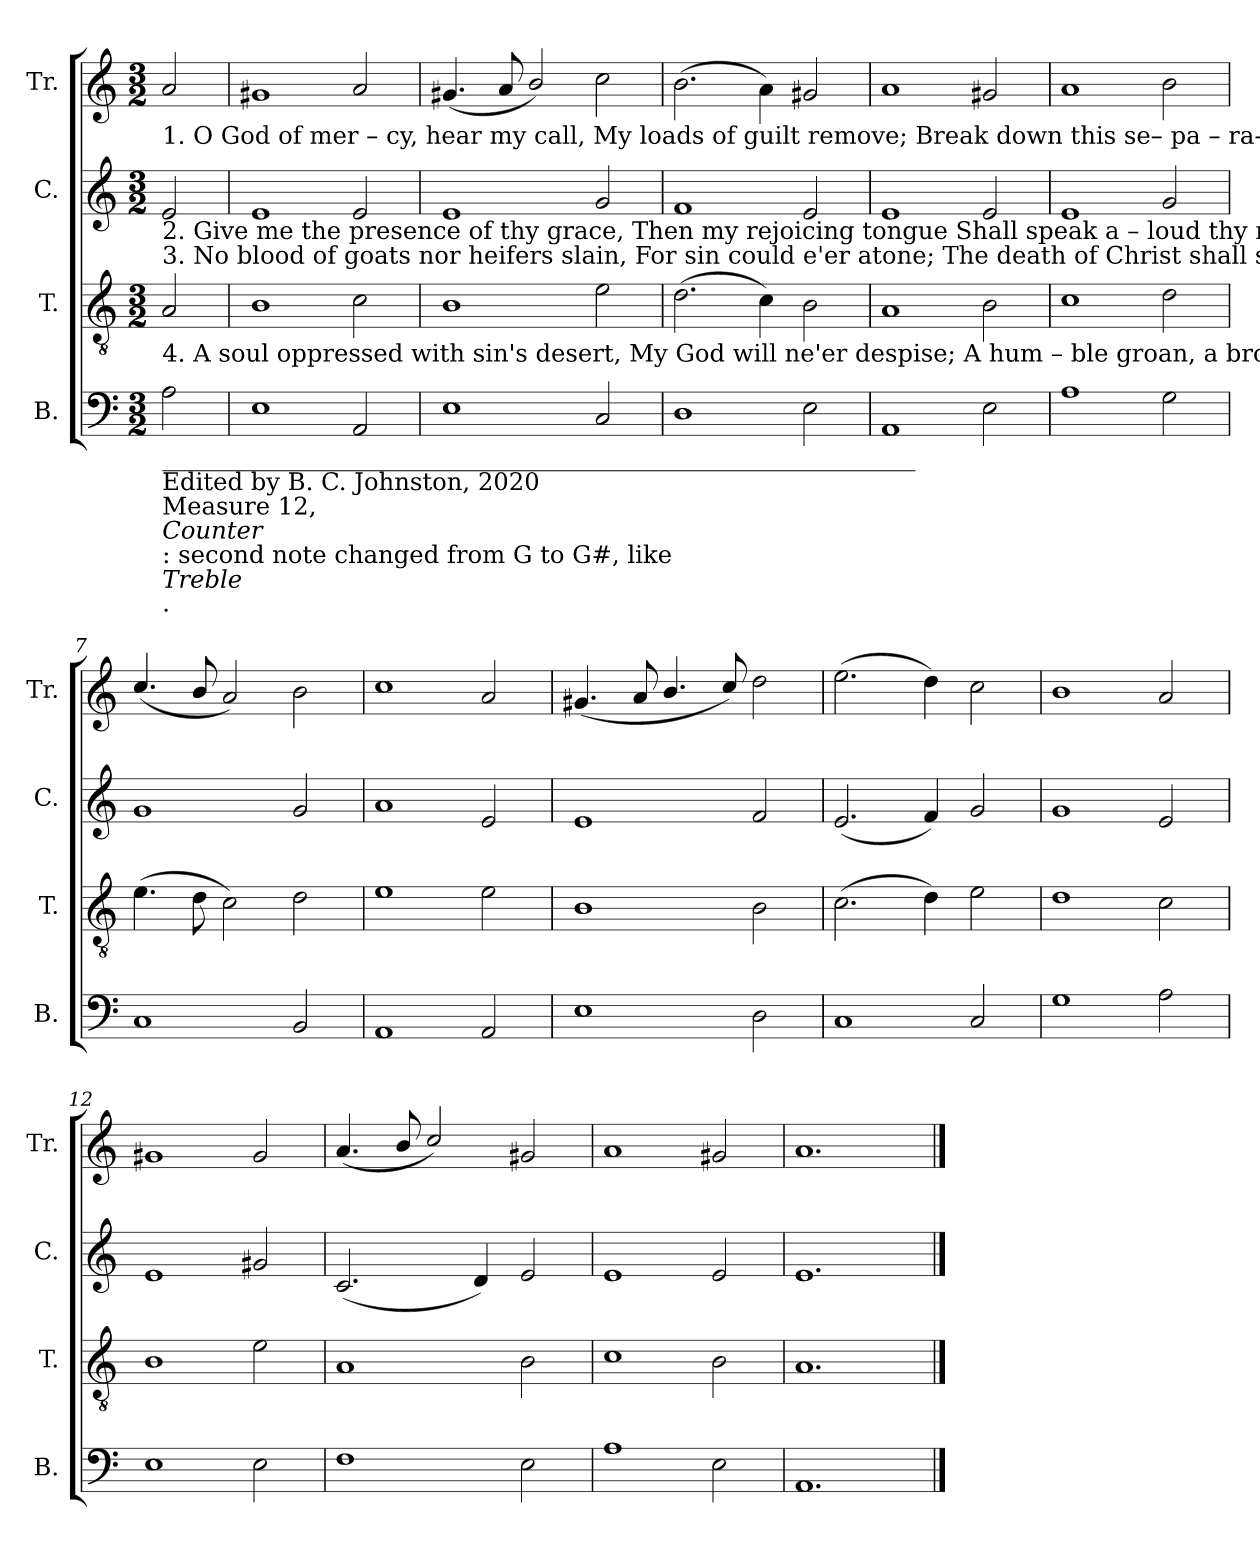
**kern	**kern	**kern	**kern
*part4	*part3	*part2	*part1
*staff4	*staff3	*staff2	*staff1
*I"B.	*I"T.	*I"C.	*I"Tr.
*I'B.	*I'T.	*I'C.	*I'Tr.
*clefF4	*clefGv2	*clefG2	*clefG2
*k[]	*k[]	*k[]	*k[]
*M3/2	*M3/2	*M3/2	*M3/2
*MM130	*MM130	*MM130	*MM130
=1	=1	=1	=1
!	!	!	!LO:TX:b:t=1. O  God of  mer  –   cy,    hear  my  call,  My loads of guilt remove;  Break down          this  se– pa – ra–ting  wall, That bars        me from  my  love.
!	!	!LO:TX:b:t=2. Give me  the  presence     of  thy  grace, Then my  rejoicing  tongue  Shall    speak     a  –  loud  thy righteousness, And  make   thy praise my song.	!
!	!	!LO:TX:b:t=3. No blood of goats  nor   heifers    slain,   For sin could  e'er  atone;   The    death     of  Christ  shall  still  remain   Suf – fi –  cient   and   a – lone.	!
!	!LO:TX:b:t=4. A soul  oppressed  with   sin's    desert,  My God will ne'er  despise;  A       hum  –  ble    groan,  a  broken heart,  Is      our  best    sac – ri – fice.	!	!
!LO:TX:b:t=______________________________________________________________	!	!	!
!LO:TX:b:t=Edited by B. C. Johnston, 2020	!	!	!
!LO:TX:b:t=Measure 12,	!	!	!
!LO:TX:b:i:t=Counter	!	!	!
!LO:TX:b:t=&colon; second note changed from G to G#, like	!	!	!
!LO:TX:b:i:t=Treble	!	!	!
!LO:TX:b:t=.	!	!	!
2A\	2A/	2e/	2a/
=2	=2	=2	=2
1E	1B	1e	1g#X
2AA/	2c\	2e/	2a/
=3	=3	=3	=3
1E	1B	1e	(<4.g#X/
.	.	.	8a/
.	.	.	2b/)
2C/	2e\	2g/	2cc\
=4	=4	=4	=4
1D	(>2.d\	1f	(>2.b\
.	4c\)	.	4a\)
2E\	2B\	2e/	2g#X/
=5	=5	=5	=5
1AA	1A	1e	1a
2E\	2B\	2e/	2g#X/
=6	=6	=6	=6
1A	1c	1e	1a
2G\	2d\	2g/	2b\
=7	=7	=7	=7
1C	(>4.e\	1g	(<4.cc/
.	8d\	.	8b/
.	2c\)	.	2a/)
2BB/	2d\	2g/	2b\
=8	=8	=8	=8
1AA	1e	1a	1cc
2AA/	2e\	2e/	2a/
=9	=9	=9	=9
1E	1B	1e	(<4.g#X/
.	.	.	8a/
.	.	.	4.b/
.	.	.	8cc/)
2D\	2B\	2f/	2dd\
=10	=10	=10	=10
1C	(>2.c\	(<2.e/	(>2.ee\
.	4d\)	4f/)	4dd\)
2C/	2e\	2g/	2cc\
=11	=11	=11	=11
1G	1d	1g	1b
2A\	2c\	2e/	2a/
=12	=12	=12	=12
1E	1B	1e	1g#X
2E\	2e\	2g#X/	2g#/
=13	=13	=13	=13
1F	1A	(<2.c/	(<4.a/
.	.	.	8b/
.	.	.	2cc/)
.	.	4d/)	.
2E\	2B\	2e/	2g#X/
=14	=14	=14	=14
1A	1c	1e	1a
2E\	2B\	2e/	2g#X/
=15	=15	=15	=15
1.AA	1.A	1.e	1.a
==	==	==	==
*-	*-	*-	*-
